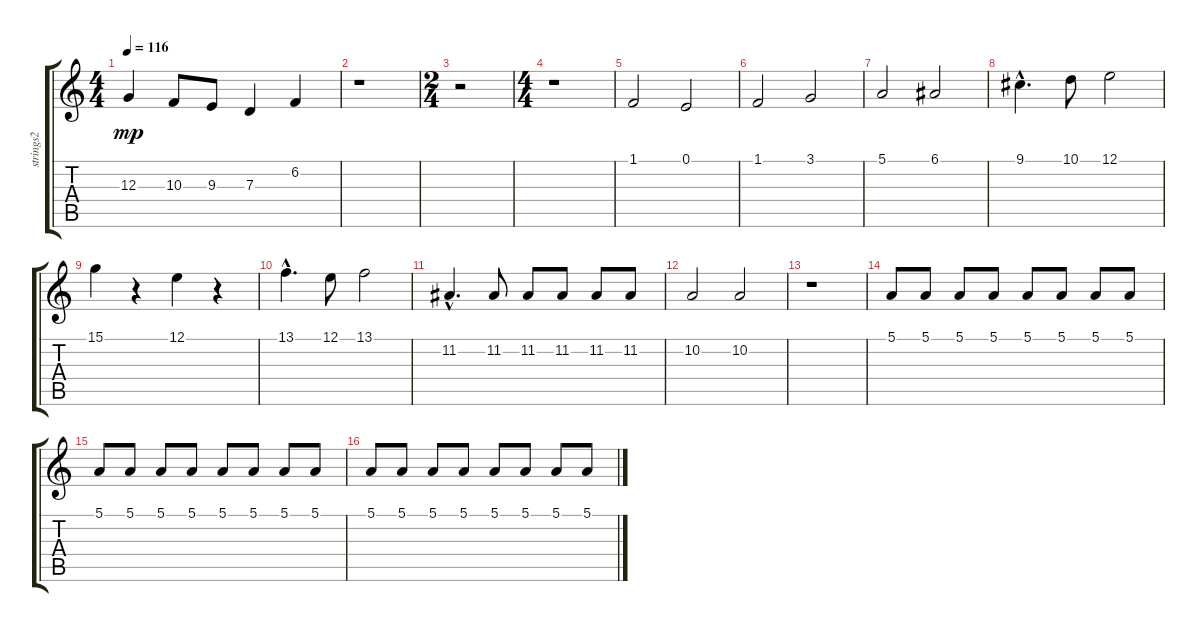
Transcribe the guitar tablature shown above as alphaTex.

\track ("strings2" "strings2") {instrument recorder}
\staff {score tabs}
\tuning (E4 B3 G3 D3 A2 E2) {hide}
\ts (4 4)
\tempo 116
\clef g2
\ks c
12.3.4{dy mp} 10.3.8 9.3.8 7.3.4 6.2.4 |
r.1 |
\ts (2 4)
r.2 |
\ts (4 4)
r.1 |
1.1.2 0.1.2 |
1.1.2 3.1.2 |
5.1.2 6.1.2 |
9.1{hac}.4{d} 10.1.8 12.1.2 |
15.1.4 r.4 12.1.4 r.4 |
13.1{hac}.4{d} 12.1.8 13.1.2 |
11.2{hac}.4{d} 11.2.8 11.2.8 11.2.8 11.2.8 11.2.8 |
10.2.2 10.2.2 |
r.1 |
5.1.8 5.1.8 5.1.8 5.1.8 5.1.8 5.1.8 5.1.8 5.1.8 |
5.1.8 5.1.8 5.1.8 5.1.8 5.1.8 5.1.8 5.1.8 5.1.8 |
5.1.8 5.1.8 5.1.8 5.1.8 5.1.8 5.1.8 5.1.8 5.1.8
